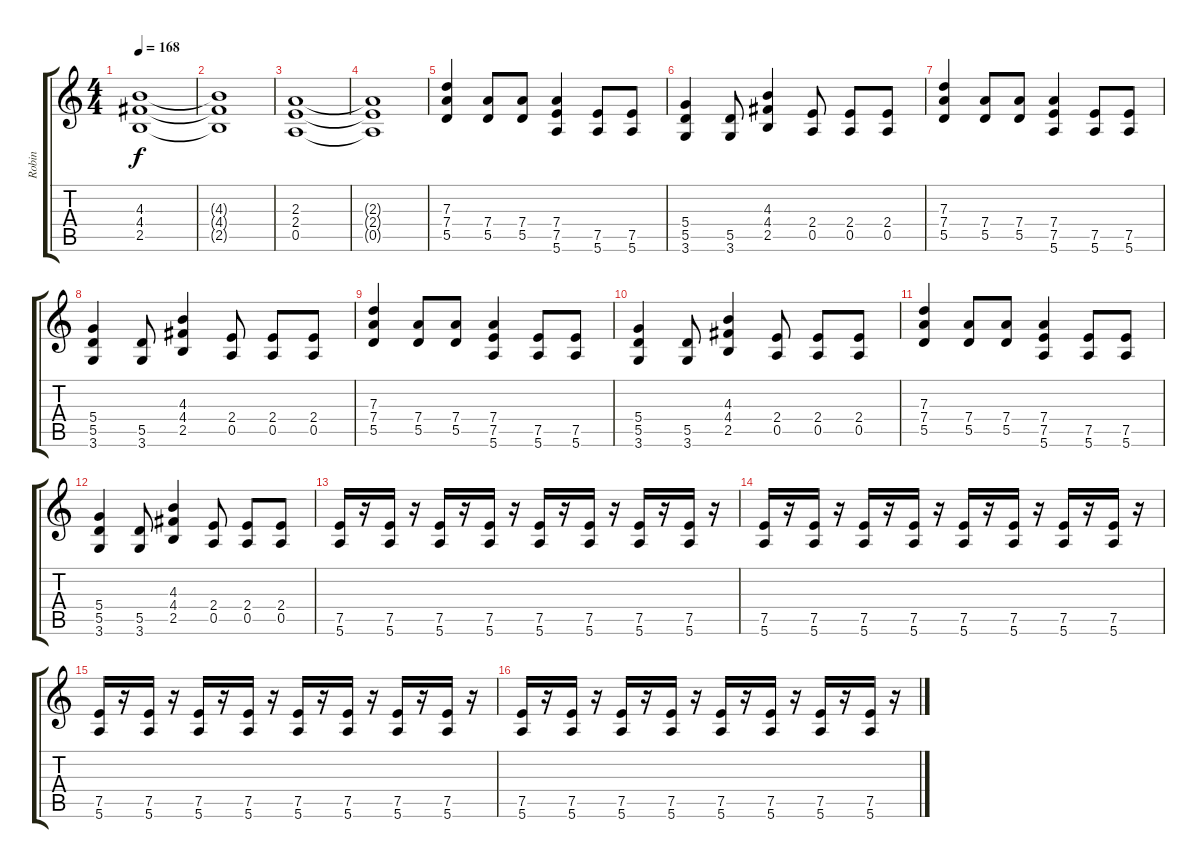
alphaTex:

\track ("Robin" "Robin") {instrument distortionguitar}
\staff {score tabs}
\tuning (E4 B3 G3 D3 A2 E2) {hide}
\ts (4 4)
\tempo 168
\clef g2
\ks c
(4.3 4.4 2.5).1{dy f} |
(4.3{t} 4.4{t} 2.5{t}).1 |
(2.3 2.4 0.5).1 |
(2.3{t} 2.4{t} 0.5{t}).1 |
(7.3 7.4 5.5).4 (7.4 5.5).8 (7.4 5.5).8 (7.4 7.5 5.6).4 (7.5 5.6).8 (7.5 5.6).8 |
(5.4 5.5 3.6).4 (5.5 3.6).8 (4.3 4.4 2.5).4 (2.4 0.5).8 (2.4 0.5).8 (2.4 0.5).8 |
(7.3 7.4 5.5).4 (7.4 5.5).8 (7.4 5.5).8 (7.4 7.5 5.6).4 (7.5 5.6).8 (7.5 5.6).8 |
(5.4 5.5 3.6).4 (5.5 3.6).8 (4.3 4.4 2.5).4 (2.4 0.5).8 (2.4 0.5).8 (2.4 0.5).8 |
(7.3 7.4 5.5).4 (7.4 5.5).8 (7.4 5.5).8 (7.4 7.5 5.6).4 (7.5 5.6).8 (7.5 5.6).8 |
(5.4 5.5 3.6).4 (5.5 3.6).8 (4.3 4.4 2.5).4 (2.4 0.5).8 (2.4 0.5).8 (2.4 0.5).8 |
(7.3 7.4 5.5).4 (7.4 5.5).8 (7.4 5.5).8 (7.4 7.5 5.6).4 (7.5 5.6).8 (7.5 5.6).8 |
(5.4 5.5 3.6).4 (5.5 3.6).8 (4.3 4.4 2.5).4 (2.4 0.5).8 (2.4 0.5).8 (2.4 0.5).8 |
(7.5 5.6).16 r.16 (7.5 5.6).16 r.16 (7.5 5.6).16 r.16 (7.5 5.6).16 r.16 (7.5 5.6).16 r.16 (7.5 5.6).16 r.16 (7.5 5.6).16 r.16 (7.5 5.6).16 r.16 |
(7.5 5.6).16 r.16 (7.5 5.6).16 r.16 (7.5 5.6).16 r.16 (7.5 5.6).16 r.16 (7.5 5.6).16 r.16 (7.5 5.6).16 r.16 (7.5 5.6).16 r.16 (7.5 5.6).16 r.16 |
(7.5 5.6).16 r.16 (7.5 5.6).16 r.16 (7.5 5.6).16 r.16 (7.5 5.6).16 r.16 (7.5 5.6).16 r.16 (7.5 5.6).16 r.16 (7.5 5.6).16 r.16 (7.5 5.6).16 r.16 |
(7.5 5.6).16 r.16 (7.5 5.6).16 r.16 (7.5 5.6).16 r.16 (7.5 5.6).16 r.16 (7.5 5.6).16 r.16 (7.5 5.6).16 r.16 (7.5 5.6).16 r.16 (7.5 5.6).16 r.16
